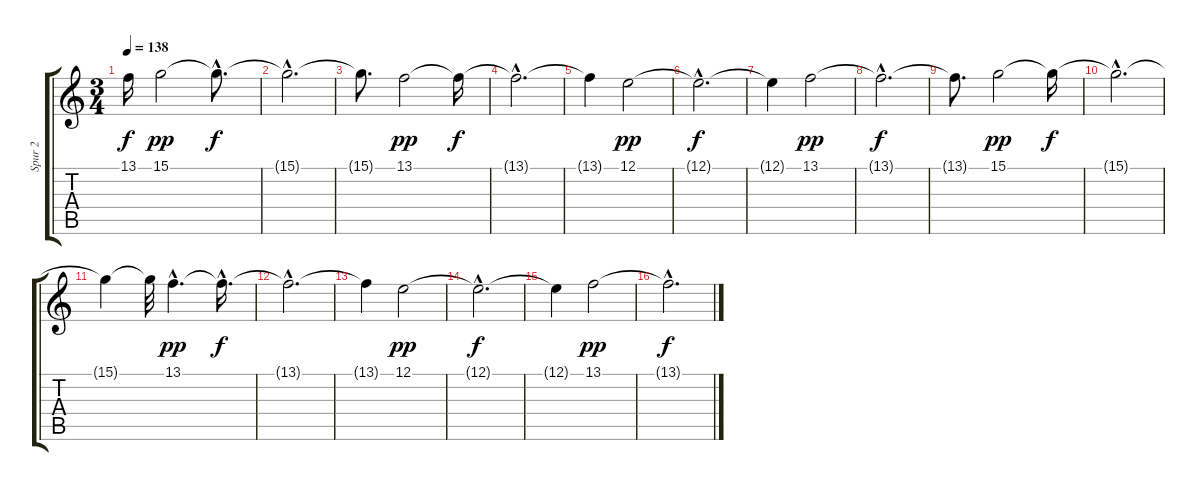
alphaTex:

\track ("Spur 2" "Spur 2") {instrument synthstrings1}
\staff {score tabs}
\tuning (E4 B3 G3 D3 A2 E2) {hide}
\ts (3 4)
\tempo 138
\clef g2
\ks c
13.1{t}.16{dy f} 15.1.2{dy pp} 15.1{hac t}.8{d dy f} |
15.1{hac t}.2{d} |
15.1{t}.8{d} 13.1.2{dy pp} 13.1{t}.16{dy f} |
13.1{hac t}.2{d} |
13.1{t}.4 12.1.2{dy pp} |
12.1{hac t}.2{d dy f} |
12.1{t}.4 13.1.2{dy pp} |
13.1{hac t}.2{d dy f} |
13.1{t}.8{d} 15.1.2{dy pp} 15.1{t}.16{dy f} |
15.1{hac t}.2{d} |
15.1{t}.4 15.1{t}.32 13.1{hac}.4{d dy pp} 13.1{hac t}.16{d dy f} |
13.1{hac t}.2{d} |
13.1{t}.4 12.1.2{dy pp} |
12.1{hac t}.2{d dy f} |
12.1{t}.4 13.1.2{dy pp} |
13.1{hac t}.2{d dy f}
